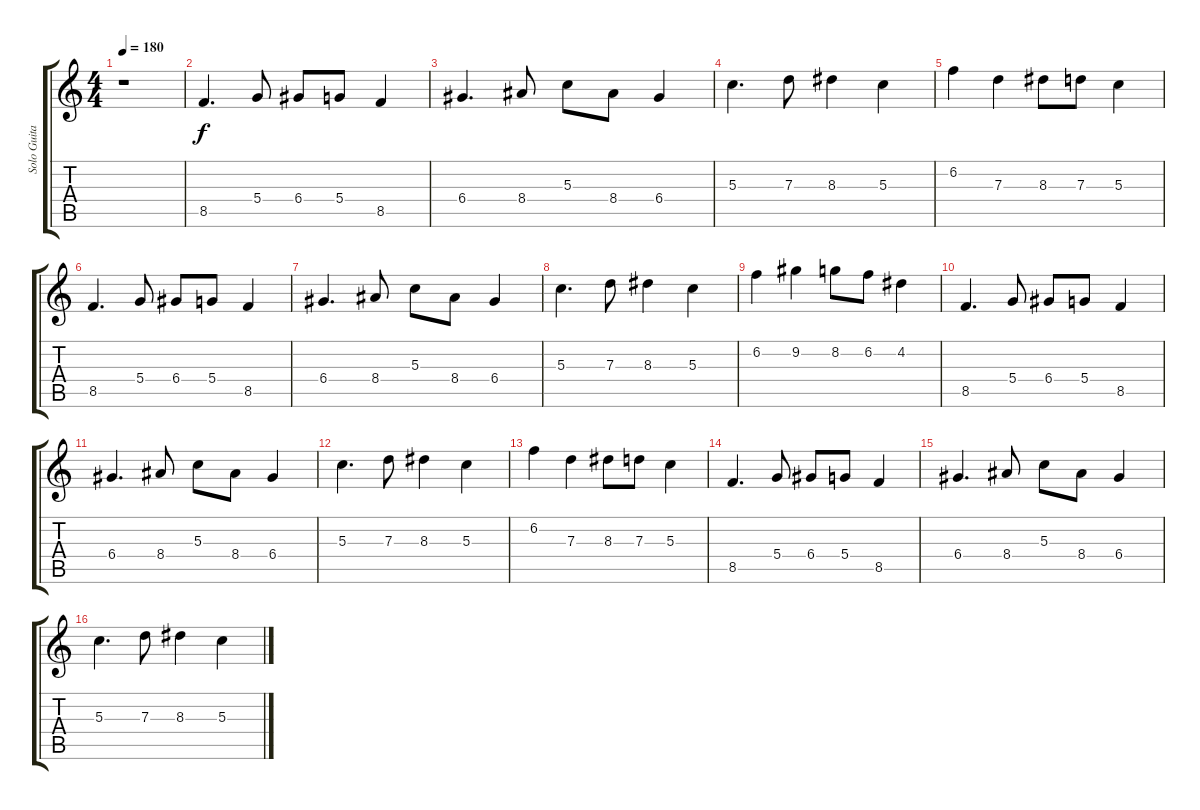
\track ("Solo Guitar" "Solo Guita") {instrument distortionguitar}
\staff {score tabs}
\tuning (E4 B3 G3 D3 A2 E2) {hide}
\ts (4 4)
\tempo 180
\clef g2
\ks c
r.1{dy f} |
8.5.4{d} 5.4.8 6.4.8 5.4.8 8.5.4 |
6.4.4{d} 8.4.8 5.3.8 8.4.8 6.4.4 |
5.3.4{d} 7.3.8 8.3.4 5.3.4 |
6.2.4 7.3.4 8.3.8 7.3.8 5.3.4 |
8.5.4{d} 5.4.8 6.4.8 5.4.8 8.5.4 |
6.4.4{d} 8.4.8 5.3.8 8.4.8 6.4.4 |
5.3.4{d} 7.3.8 8.3.4 5.3.4 |
6.2.4 9.2.4 8.2.8 6.2.8 4.2.4 |
8.5.4{d} 5.4.8 6.4.8 5.4.8 8.5.4 |
6.4.4{d} 8.4.8 5.3.8 8.4.8 6.4.4 |
5.3.4{d} 7.3.8 8.3.4 5.3.4 |
6.2.4 7.3.4 8.3.8 7.3.8 5.3.4 |
8.5.4{d} 5.4.8 6.4.8 5.4.8 8.5.4 |
6.4.4{d} 8.4.8 5.3.8 8.4.8 6.4.4 |
5.3.4{d} 7.3.8 8.3.4 5.3.4
